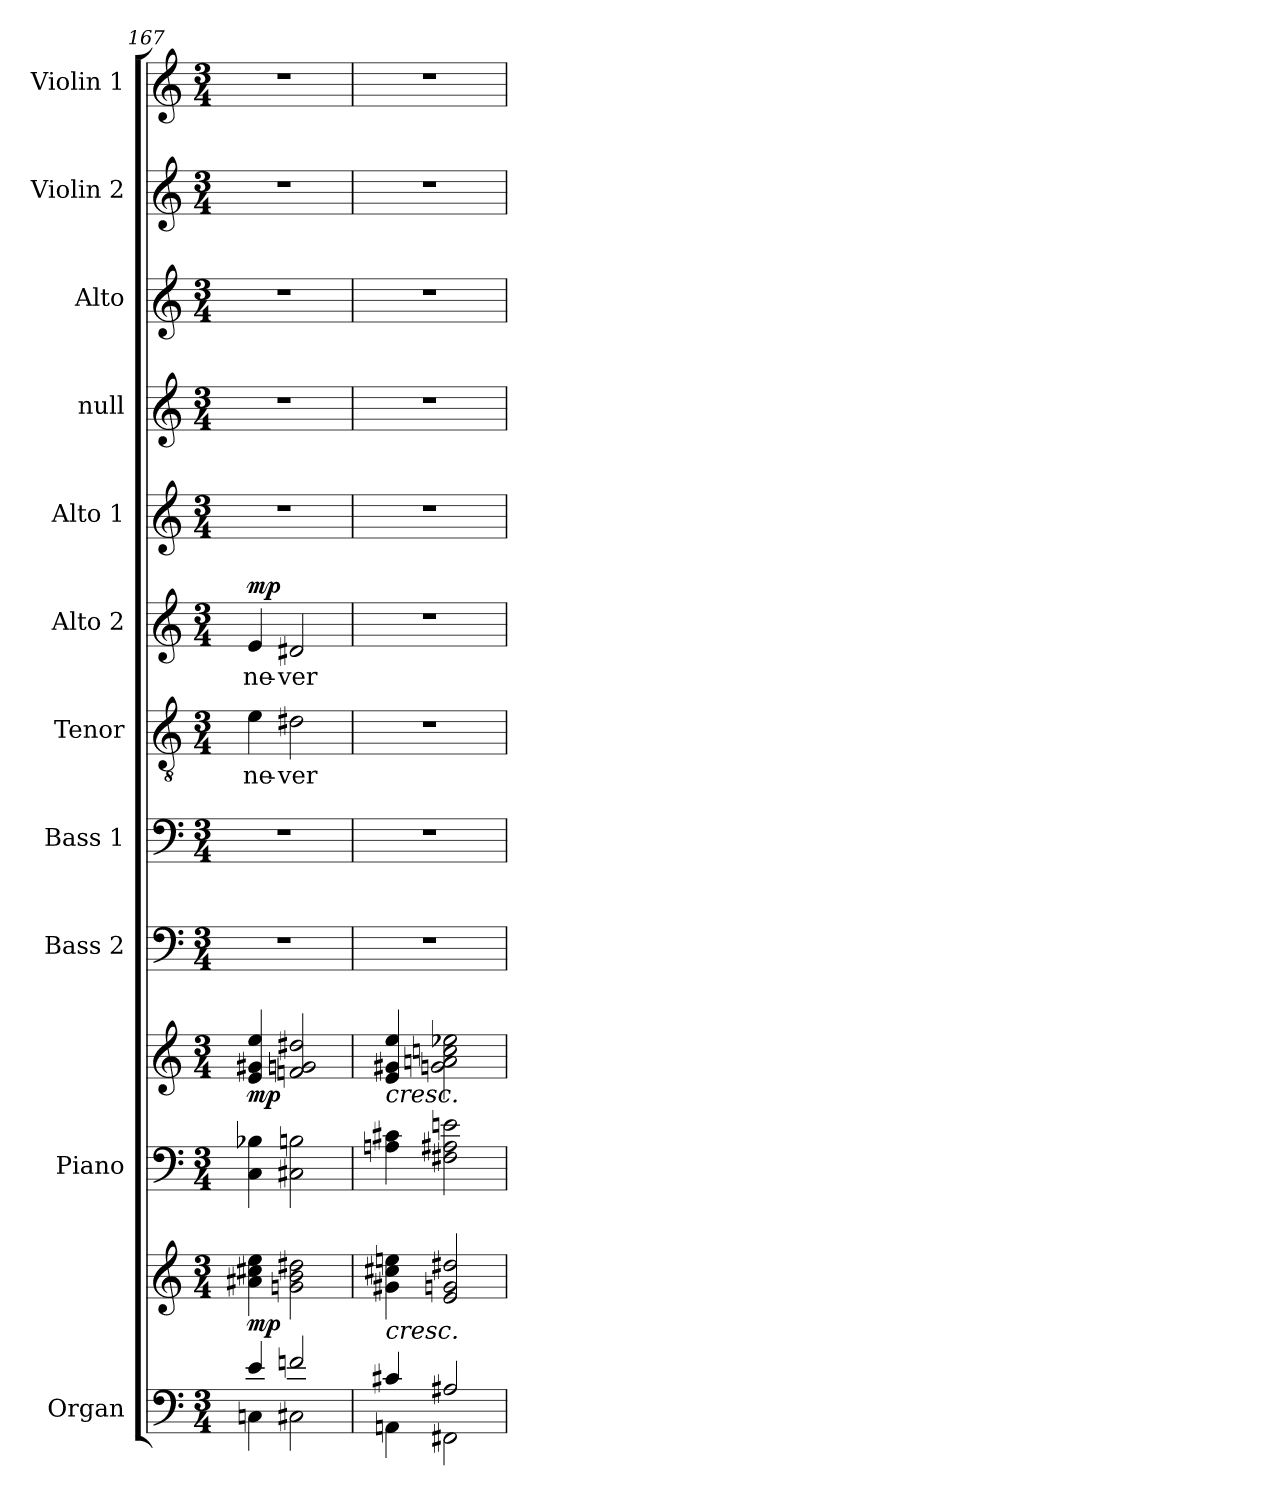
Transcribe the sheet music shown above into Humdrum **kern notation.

**kern	**kern	**dynam	**kern	**kern	**dynam	**kern	**kern	**kern	**text	**kern	**text	**dynam	**kern	**kern	**kern	**kern	**kern
*part11	*part11	*part11	*part10	*part10	*part10	*part9	*part8	*part7	*part7	*part6	*part6	*part6	*part5	*part4	*part3	*part2	*part1
*staff13	*staff12	*staff12/13	*staff11	*staff10	*staff10/11	*staff9	*staff8	*staff7	*staff7	*staff6	*staff6	*staff6	*staff5	*staff4	*staff3	*staff2	*staff1
*I"Organ	*	*	*I"Piano	*	*	*I"Bass 2	*I"Bass 1	*I"Tenor	*	*I"Alto 2	*	*	*I"Alto 1	*I"null	*I"Alto	*I"Violin 2	*I"Violin 1
*I'Org.	*	*	*	*	*	*I'B. 2	*I'B. 1	*I'T.	*	*I'A. 2	*	*	*I'A. 1	*	*	*I'Vln. 2	*I'Vln. 1
*clefF4	*clefG2	*	*clefF4	*clefG2	*	*clefF4	*clefF4	*clefGv2	*	*clefG2	*	*	*clefG2	*clefG2	*clefG2	*clefG2	*clefG2
*k[]	*k[]	*	*k[]	*k[]	*	*k[]	*k[]	*k[]	*	*k[]	*	*	*k[]	*k[]	*k[]	*k[]	*k[]
*M3/4	*M3/4	*	*M3/4	*M3/4	*	*M3/4	*M3/4	*M3/4	*	*M3/4	*	*	*M3/4	*M3/4	*M3/4	*M3/4	*M3/4
=167	=167	=167	=167	=167	=167	=167	=167	=167	=167	=167	=167	=167	=167	=167	=167	=167	=167
*^	*	*	*	*	*	*	*	*	*	*	*	*	*	*	*	*	*
!	!	!	!LO:DY:b	!	!	!LO:DY:b	!	!	!	!LO:LY:b	!	!LO:LY:b	!LO:DY:a	!	!	!	!	!
4e/	4Cn\	4a#X\ 4cc#X\ 4ee\	mp	4C\ 4B-X\	4e/ 4g#X/ 4ee/	mp	2.r	2.r	4e\	ne-	4e/	ne-	mp	2.r	2.r	2.r	2.r	2.r
!	!	!	!	!	!	!	!	!	!	!LO:LY:b	!	!LO:LY:b	!	!	!	!	!	!
2fn/	2C#X\	2gn\ 2b\ 2dd#X\	.	2C#X\ 2Bn\	2fn/ 2gn/ 2dd#X/	.	.	.	2d#X\	-ver	2d#X/	-ver	.	.	.	.	.	.
!!LO:PB:g=z
=168	=168	=168	=168	=168	=168	=168	=168	=168	=168	=168	=168	=168	=168	=168	=168	=168	=168	=168
!	!	!	!	!	!LO:TX:b:i:t=cresc.	!	!	!	!	!	!	!	!	!	!	!	!	!
!	!	!LO:TX:b:i:t=cresc.	!	!	!	!	!	!	!	!	!	!	!	!	!	!	!	!
4c#X/	4AAn\	4g#X\ 4cc#X\ 4een\	.	4An\ 4c#X\	4e/ 4g#X/ 4ee/	.	2.r	2.r	2.r	.	2.r	.	.	2.r	2.r	2.r	2.r	2.r
2A#X/	2FF#X\	2e/ 2gn/ 2dd#X/	.	2F#X\ 2A#X\ 2en\	2gn\ 2an\ 2ccn\ 2ee-X\	.	.	.	.	.	.	.	.	.	.	.	.	.
*v	*v	*	*	*	*	*	*	*	*	*	*	*	*	*	*	*	*	*
=	=	=	=	=	=	=	=	=	=	=	=	=	=	=	=	=	=
*-	*-	*-	*-	*-	*-	*-	*-	*-	*-	*-	*-	*-	*-	*-	*-	*-	*-
